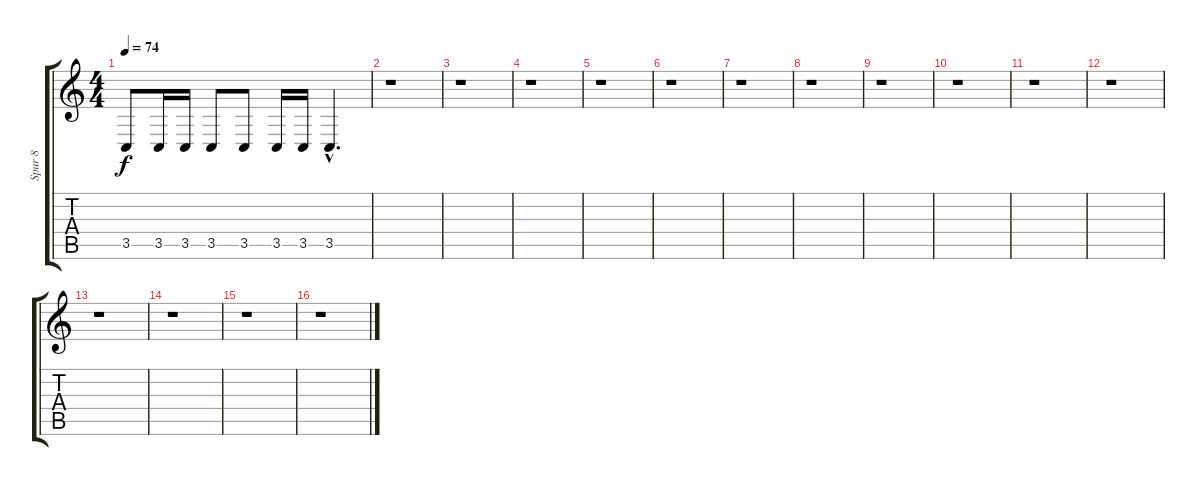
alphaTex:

\track ("Spur 8" "Spur 8") {instrument tuba}
\staff {score tabs}
\tuning (E4 B3 G3 D3 A2 E2) {hide}
\ts (4 4)
\tempo 74
\clef g2
\ks c
3.5.8{dy f} 3.5.16 3.5.16 3.5.8 3.5.8 3.5.16 3.5.16 3.5{hac}.4{d} |
r.1 |
r.1 |
r.1 |
r.1 |
r.1 |
r.1 |
r.1 |
r.1 |
r.1 |
r.1 |
r.1 |
r.1 |
r.1 |
r.1 |
r.1
